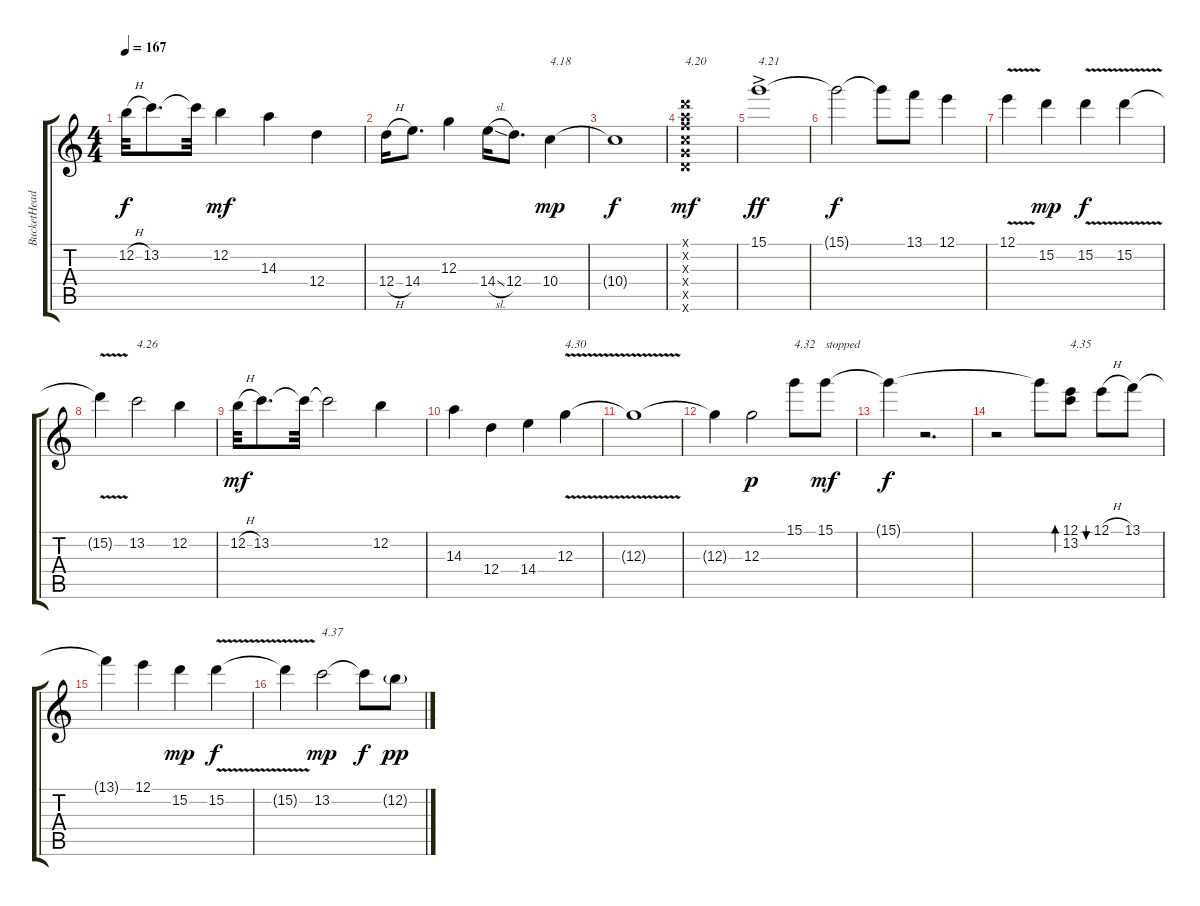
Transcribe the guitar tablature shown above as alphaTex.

\track ("BucketHead" "BucketHead") {instrument acousticguitarnylon}
\staff {score tabs}
\tuning (E4 B3 G3 D3 A2 E2) {hide}
\ts (4 4)
\tempo 167
\clef g2
\ks c
12.2{h}.32{dy f} 13.2.8{d} 13.2{t}.32 12.2.4{dy mf} 14.3.4 12.4.4 |
12.4{h}.16 14.4.8{d} 12.3.4 14.4{sl}.16 12.4.8{d} 10.4.4{txt "4.18" dy mp} |
10.4{t}.1{dy f} |
(10.1{x} 10.2{x} 10.3{x} 10.4{x} 10.5{x} 10.6{x}).1{txt "4.20" dy mf} |
15.1{ac}.1{txt "4.21" dy ff} |
15.1{t}.2{dy f} 15.1{t}.8 13.1.8 12.1.4 |
12.1{v}.4 15.2.4{dy mp} 15.2{v}.4{dy f} 15.2{v}.4 |
15.2{t}.4 13.2.2{txt "4.26"} 12.2.4 |
12.2{h}.32{dy mf} 13.2.8{d} 13.2{t}.32 13.2{t}.2 12.2.4 |
14.3.4 12.4.4 14.4.4 12.3{v}.4{txt "4.30"} |
12.3{t}.1 |
12.3{t}.4 12.3.2{dy p} 15.1.8{txt "4.32"} 15.1.8{txt "stopped" dy mf} |
15.1{t}.4{dy f} r.2{d} |
r.2 15.1{t}.8 (12.1 13.2).8{bd 120 txt "4.35"} 12.1{h}.8{bu 120} 13.1.8 |
13.1{t}.4 12.1.4 15.2.4{dy mp} 15.2{v}.4{dy f} |
15.2{t}.4 13.2.2{txt "4.37" dy mp} 13.2{t}.8{dy f} 12.2{g}.8{dy pp}
